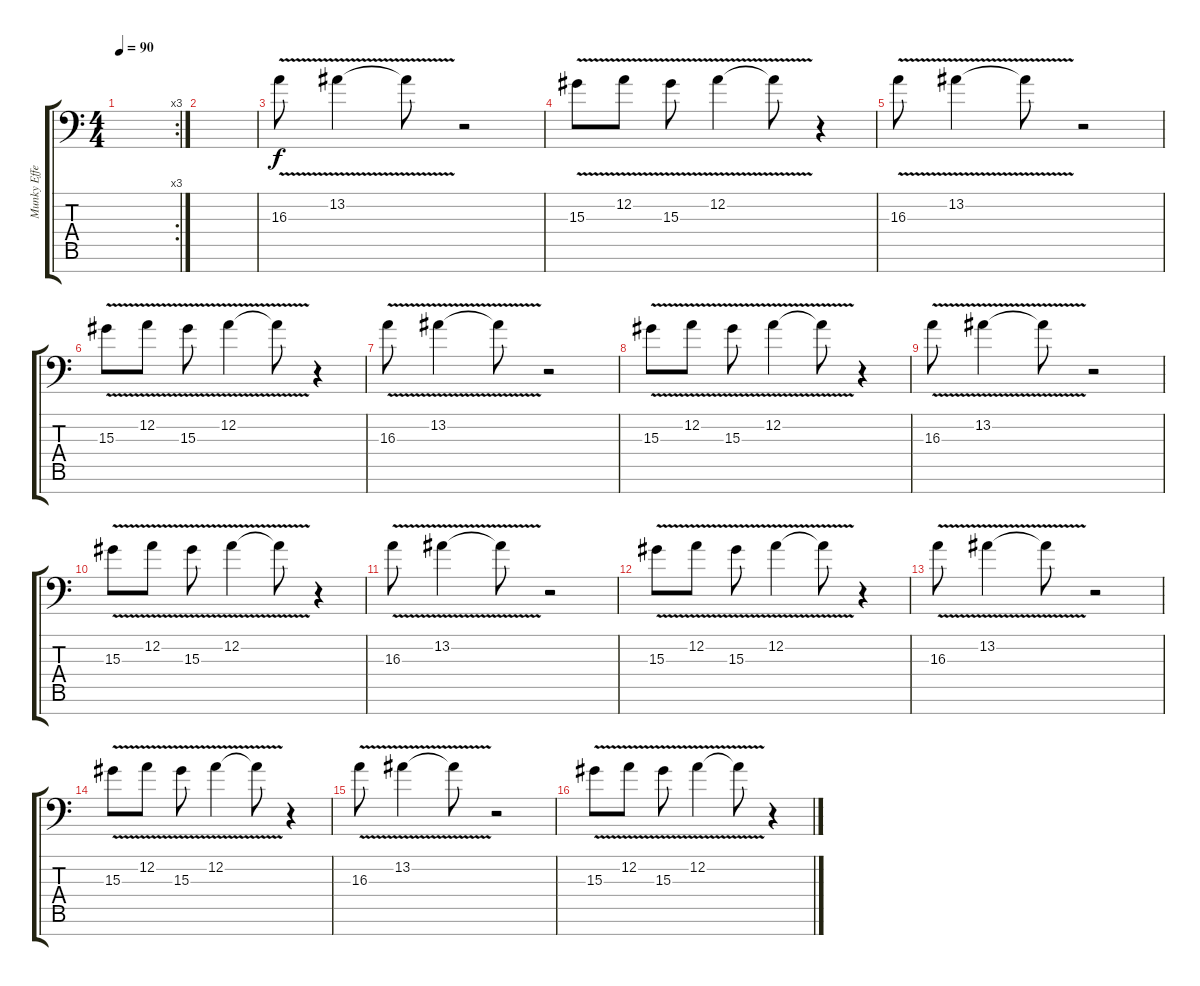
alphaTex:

\track ("Munky Effect" "Munky Effe") {instrument lead5charang}
\staff {score tabs}
\tuning (D4 A3 F3 C3 G2 D2 A1) {hide}
\rc 3
\ts (4 4)
\tempo 90
\clef f4
\ks c
|
|
16.3{v}.8 13.2{v}.4 13.2{t}.8 r.2 |
15.3{v}.8 12.2{v}.8 15.3{v}.8 12.2{v}.4 12.2{t}.8 r.4 |
16.3{v}.8 13.2{v}.4 13.2{t}.8 r.2 |
15.3{v}.8 12.2{v}.8 15.3{v}.8 12.2{v}.4 12.2{t}.8 r.4 |
16.3{v}.8 13.2{v}.4 13.2{t}.8 r.2 |
15.3{v}.8 12.2{v}.8 15.3{v}.8 12.2{v}.4 12.2{t}.8 r.4 |
16.3{v}.8 13.2{v}.4 13.2{t}.8 r.2 |
15.3{v}.8 12.2{v}.8 15.3{v}.8 12.2{v}.4 12.2{t}.8 r.4 |
16.3{v}.8 13.2{v}.4 13.2{t}.8 r.2 |
15.3{v}.8 12.2{v}.8 15.3{v}.8 12.2{v}.4 12.2{t}.8 r.4 |
16.3{v}.8 13.2{v}.4 13.2{t}.8 r.2 |
15.3{v}.8 12.2{v}.8 15.3{v}.8 12.2{v}.4 12.2{t}.8 r.4 |
16.3{v}.8 13.2{v}.4 13.2{t}.8 r.2 |
15.3{v}.8 12.2{v}.8 15.3{v}.8 12.2{v}.4 12.2{t}.8 r.4
